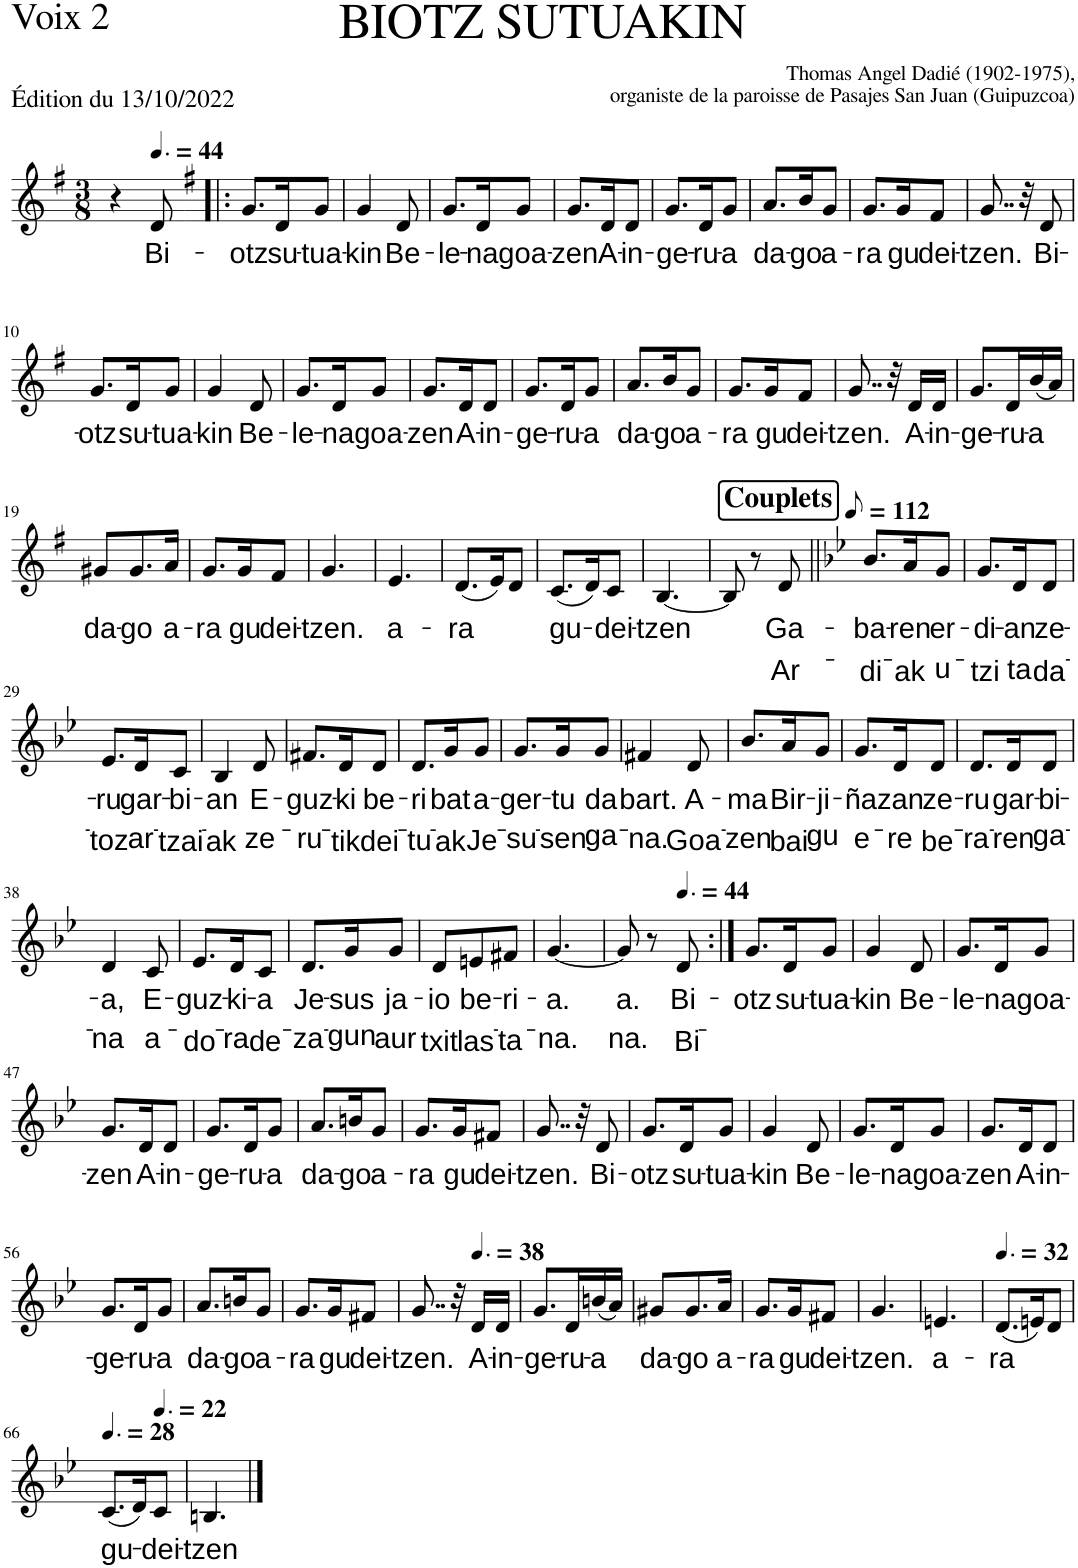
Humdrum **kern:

**kern	**text	**text
*part1	*part1	*part1
*staff1	*staff1	*staff1
*I"Voix	*	*
*I'Vx.	*	*
*clefG2	*	*
*k[f#]	*	*
*M3/8	*	*
=1	=1	=1
4r	.	.
*MM66	*	*
!	!LO:LY:b	!
8d/	Bi-	.
=2!|:	=2!|:	=2!|:
*k[f#]	*	*
!	!LO:LY:b	!
8.g/L	-otz	.
!	!LO:LY:b	!
16d/K	su-	.
!	!LO:LY:b	!
8g/J	-tua-	.
=3	=3	=3
!	!LO:LY:b	!
4g/	-kin	.
!	!LO:LY:b	!
8d/	Be-	.
=4	=4	=4
!	!LO:LY:b	!
8.g/L	-le-	.
!	!LO:LY:b	!
16d/K	-na	.
!	!LO:LY:b	!
8g/J	goa-	.
=5	=5	=5
!	!LO:LY:b	!
8.g/L	-zen	.
!	!LO:LY:b	!
16d/K	A-	.
!	!LO:LY:b	!
8d/J	-in-	.
=6	=6	=6
!	!LO:LY:b	!
8.g/L	-ge-	.
!	!LO:LY:b	!
16d/K	-ru-	.
!	!LO:LY:b	!
8g/J	-a	.
=7	=7	=7
!	!LO:LY:b	!
8.a/L	da-	.
!	!LO:LY:b	!
16b/K	-go	.
!	!LO:LY:b	!
8g/J	a-	.
=8	=8	=8
!	!LO:LY:b	!
8.g/L	-ra	.
!	!LO:LY:b	!
16g/K	gu	.
!	!LO:LY:b	!
8f#/J	dei-	.
=9	=9	=9
!	!LO:LY:b	!
8..g/	-tzen.	.
32r	.	.
!	!LO:LY:b	!
8d/	Bi-	.
!!LO:LB:g=z
=10	=10	=10
!	!LO:LY:b	!
8.g/L	-otz	.
!	!LO:LY:b	!
16d/K	su-	.
!	!LO:LY:b	!
8g/J	-tua-	.
=11	=11	=11
!	!LO:LY:b	!
4g/	-kin	.
!	!LO:LY:b	!
8d/	Be-	.
=12	=12	=12
!	!LO:LY:b	!
8.g/L	-le-	.
!	!LO:LY:b	!
16d/K	-na	.
!	!LO:LY:b	!
8g/J	goa-	.
=13	=13	=13
!	!LO:LY:b	!
8.g/L	-zen	.
!	!LO:LY:b	!
16d/K	A-	.
!	!LO:LY:b	!
8d/J	-in-	.
=14	=14	=14
!	!LO:LY:b	!
8.g/L	-ge-	.
!	!LO:LY:b	!
16d/K	-ru-	.
!	!LO:LY:b	!
8g/J	-a	.
=15	=15	=15
!	!LO:LY:b	!
8.a/L	da-	.
!	!LO:LY:b	!
16b/K	-go	.
!	!LO:LY:b	!
8g/J	a-	.
=16	=16	=16
!	!LO:LY:b	!
8.g/L	-ra	.
!	!LO:LY:b	!
16g/K	gu	.
!	!LO:LY:b	!
8f#/J	dei-	.
=17	=17	=17
!	!LO:LY:b	!
8..g/	-tzen.	.
32r	.	.
!	!LO:LY:b	!
16d/LL	A-	.
!	!LO:LY:b	!
16d/JJ	-in-	.
=18	=18	=18
!	!LO:LY:b	!
8.g/L	-ge-	.
!	!LO:LY:b	!
16d/L	-ru-	.
!	!LO:LY:b	!
(16b/	-a	.
16a/JJ)	.	.
!!LO:LB:g=z
=19	=19	=19
!	!LO:LY:b	!
8g#X/L	da-	.
!	!LO:LY:b	!
8.g#/	-go	.
!	!LO:LY:b	!
16a/Jk	a-	.
=20	=20	=20
!	!LO:LY:b	!
8.g/L	-ra	.
!	!LO:LY:b	!
16g/K	gu	.
!	!LO:LY:b	!
8f#/J	dei-	.
=21	=21	=21
!	!LO:LY:b	!
4.g/	-tzen.	.
=22	=22	=22
!	!LO:LY:b	!
4.e/	a-	.
=23	=23	=23
!	!LO:LY:b	!
(8.d/L	-ra	.
16e/K)	.	.
8d/J	.	.
=24	=24	=24
!	!LO:LY:b	!
(8.c/L	gu-	.
16d/K)	.	.
!	!LO:LY:b	!
8c/J	-dei-	.
=25	=25	=25
!	!LO:LY:b	!
[4.B/	-tzen	.
!!LO:REH:place=s1:a:B:cj:fs=14:t=Couplets:qo=1
=26	=26	=26
8B/]	.	.
8r	.	.
*MM56	*	*
!	!LO:LY:b	!LO:LY:b
8d/	Ga-	Ar-
=27||	=27||	=27||
*k[b-e-]	*	*
!	!LO:LY:b	!LO:LY:b
8.b-/L	-ba-	-di-
!	!LO:LY:b	!LO:LY:b
16a/K	-ren	-ak
!	!LO:LY:b	!LO:LY:b
8g/J	er-	u-
=28	=28	=28
!	!LO:LY:b	!LO:LY:b
8.g/L	-di-	-tzi
!	!LO:LY:b	!LO:LY:b
16d/K	-an	ta
!	!LO:LY:b	!LO:LY:b
8d/J	ze-	da-
!!LO:LB:g=z
=29	=29	=29
!	!LO:LY:b	!LO:LY:b
8.e-/L	-ru	-toz
!	!LO:LY:b	!LO:LY:b
16d/K	gar-	ar-
!	!LO:LY:b	!LO:LY:b
8c/J	-bi-	-tzai-
=30	=30	=30
!	!LO:LY:b	!LO:LY:b
4B-/	-an	-ak
!	!LO:LY:b	!LO:LY:b
8d/	E-	ze-
=31	=31	=31
!	!LO:LY:b	!LO:LY:b
8.f#X/L	-guz-	-ru-
!	!LO:LY:b	!LO:LY:b
16d/K	-ki	-tik
!	!LO:LY:b	!LO:LY:b
8d/J	be-	dei-
=32	=32	=32
!	!LO:LY:b	!LO:LY:b
8.d/L	-ri	-tu-
!	!LO:LY:b	!LO:LY:b
16g/K	bat	-ak
!	!LO:LY:b	!LO:LY:b
8g/J	a-	Je-
=33	=33	=33
!	!LO:LY:b	!LO:LY:b
8.g/L	-ger-	-su-
!	!LO:LY:b	!LO:LY:b
16g/K	-tu	-sen
!	!LO:LY:b	!LO:LY:b
8g/J	da	ga-
=34	=34	=34
!	!LO:LY:b	!LO:LY:b
4f#X/	bart.	-na.
!	!LO:LY:b	!LO:LY:b
8d/	A-	Goa-
=35	=35	=35
!	!LO:LY:b	!LO:LY:b
8.b-/L	-ma	-zen
!	!LO:LY:b	!LO:LY:b
16a/K	Bir-	bai
!	!LO:LY:b	!LO:LY:b
8g/J	-ji-	gu
=36	=36	=36
!	!LO:LY:b	!LO:LY:b
8.g/L	-ña	e-
!	!LO:LY:b	!LO:LY:b
16d/K	zan	-re
!	!LO:LY:b	!LO:LY:b
8d/J	ze-	be-
=37	=37	=37
!	!LO:LY:b	!LO:LY:b
8.d/L	-ru	-ra-
!	!LO:LY:b	!LO:LY:b
16d/K	gar-	-ren
!	!LO:LY:b	!LO:LY:b
8d/J	-bi-	ga-
!!LO:LB:g=z
=38	=38	=38
!	!LO:LY:b	!LO:LY:b
4d/	-a,	-na
!	!LO:LY:b	!LO:LY:b
8c/	E-	a-
=39	=39	=39
!	!LO:LY:b	!LO:LY:b
8.e-/L	-guz-	-do-
!	!LO:LY:b	!LO:LY:b
16d/K	-ki-	-ra
!	!LO:LY:b	!LO:LY:b
8c/J	-a	de-
=40	=40	=40
!	!LO:LY:b	!LO:LY:b
8.d/L	Je-	-za-
!	!LO:LY:b	!LO:LY:b
16g/K	-sus	-gun
!	!LO:LY:b	!LO:LY:b
8g/J	ja-	aur
=41	=41	=41
!	!LO:LY:b	!LO:LY:b
8d/L	-io	txit
!	!LO:LY:b	!LO:LY:b
8en/	be-	las-
!	!LO:LY:b	!LO:LY:b
8f#X/J	-ri-	-ta-
=42	=42	=42
!	!LO:LY:b	!LO:LY:b
[4.g/	-a.	-na.
=43	=43	=43
!	!LO:LY:b	!LO:LY:b
8g/]	-a.	-na.
8r	.	.
*MM66	*	*
!	!LO:LY:b	!LO:LY:b
8d/	Bi-	Bi-
=44:|!	=44:|!	=44:|!
!	!LO:LY:b	!
8.g/L	-otz	.
!	!LO:LY:b	!
16d/K	su-	.
!	!LO:LY:b	!
8g/J	-tua-	.
=45	=45	=45
!	!LO:LY:b	!
4g/	-kin	.
!	!LO:LY:b	!
8d/	Be-	.
=46	=46	=46
!	!LO:LY:b	!
8.g/L	-le-	.
!	!LO:LY:b	!
16d/K	-na	.
!	!LO:LY:b	!
8g/J	goa-	.
!!LO:LB:g=z
=47	=47	=47
!	!LO:LY:b	!
8.g/L	-zen	.
!	!LO:LY:b	!
16d/K	A-	.
!	!LO:LY:b	!
8d/J	-in-	.
=48	=48	=48
!	!LO:LY:b	!
8.g/L	-ge-	.
!	!LO:LY:b	!
16d/K	-ru-	.
!	!LO:LY:b	!
8g/J	-a	.
=49	=49	=49
!	!LO:LY:b	!
8.a/L	da-	.
!	!LO:LY:b	!
16bn/K	-go	.
!	!LO:LY:b	!
8g/J	a-	.
=50	=50	=50
!	!LO:LY:b	!
8.g/L	-ra	.
!	!LO:LY:b	!
16g/K	gu	.
!	!LO:LY:b	!
8f#X/J	dei-	.
=51	=51	=51
!	!LO:LY:b	!
8..g/	-tzen.	.
32r	.	.
!	!LO:LY:b	!
8d/	Bi-	.
=52	=52	=52
!	!LO:LY:b	!
8.g/L	-otz	.
!	!LO:LY:b	!
16d/K	su-	.
!	!LO:LY:b	!
8g/J	-tua-	.
=53	=53	=53
!	!LO:LY:b	!
4g/	-kin	.
!	!LO:LY:b	!
8d/	Be-	.
=54	=54	=54
!	!LO:LY:b	!
8.g/L	-le-	.
!	!LO:LY:b	!
16d/K	-na	.
!	!LO:LY:b	!
8g/J	goa-	.
=55	=55	=55
!	!LO:LY:b	!
8.g/L	-zen	.
!	!LO:LY:b	!
16d/K	A-	.
!	!LO:LY:b	!
8d/J	-in-	.
!!LO:LB:g=z
=56	=56	=56
!	!LO:LY:b	!
8.g/L	-ge-	.
!	!LO:LY:b	!
16d/K	-ru-	.
!	!LO:LY:b	!
8g/J	-a	.
=57	=57	=57
!	!LO:LY:b	!
8.a/L	da-	.
!	!LO:LY:b	!
16bn/K	-go	.
!	!LO:LY:b	!
8g/J	a-	.
=58	=58	=58
!	!LO:LY:b	!
8.g/L	-ra	.
!	!LO:LY:b	!
16g/K	gu	.
!	!LO:LY:b	!
8f#X/J	dei-	.
=59	=59	=59
!	!LO:LY:b	!
8..g/	-tzen.	.
32r	.	.
*MM57	*	*
!	!LO:LY:b	!
16d/LL	A-	.
!	!LO:LY:b	!
16d/JJ	-in-	.
=60	=60	=60
!	!LO:LY:b	!
8.g/L	-ge-	.
!	!LO:LY:b	!
16d/L	-ru-	.
!	!LO:LY:b	!
(16bn/	-a	.
16a/JJ)	.	.
=61	=61	=61
!	!LO:LY:b	!
8g#X/L	da-	.
!	!LO:LY:b	!
8.g#/	-go	.
!	!LO:LY:b	!
16a/Jk	a-	.
=62	=62	=62
!	!LO:LY:b	!
8.g/L	-ra	.
!	!LO:LY:b	!
16g/K	gu	.
!	!LO:LY:b	!
8f#X/J	dei-	.
=63	=63	=63
!	!LO:LY:b	!
4.g/	-tzen.	.
=64	=64	=64
!	!LO:LY:b	!
4.en/	a-	.
=65	=65	=65
*MM48	*	*
!	!LO:LY:b	!
(8.d/L	-ra	.
16en/K)	.	.
8d/J	.	.
!!LO:LB:g=z
=66	=66	=66
*MM42	*	*
!	!LO:LY:b	!
(8.c/L	gu-	.
16d/K)	.	.
*MM33	*	*
!	!LO:LY:b	!
8c/J	-dei-	.
=67	=67	=67
!	!LO:LY:b	!
4.Bn/	-tzen	.
==	==	==
*-	*-	*-
